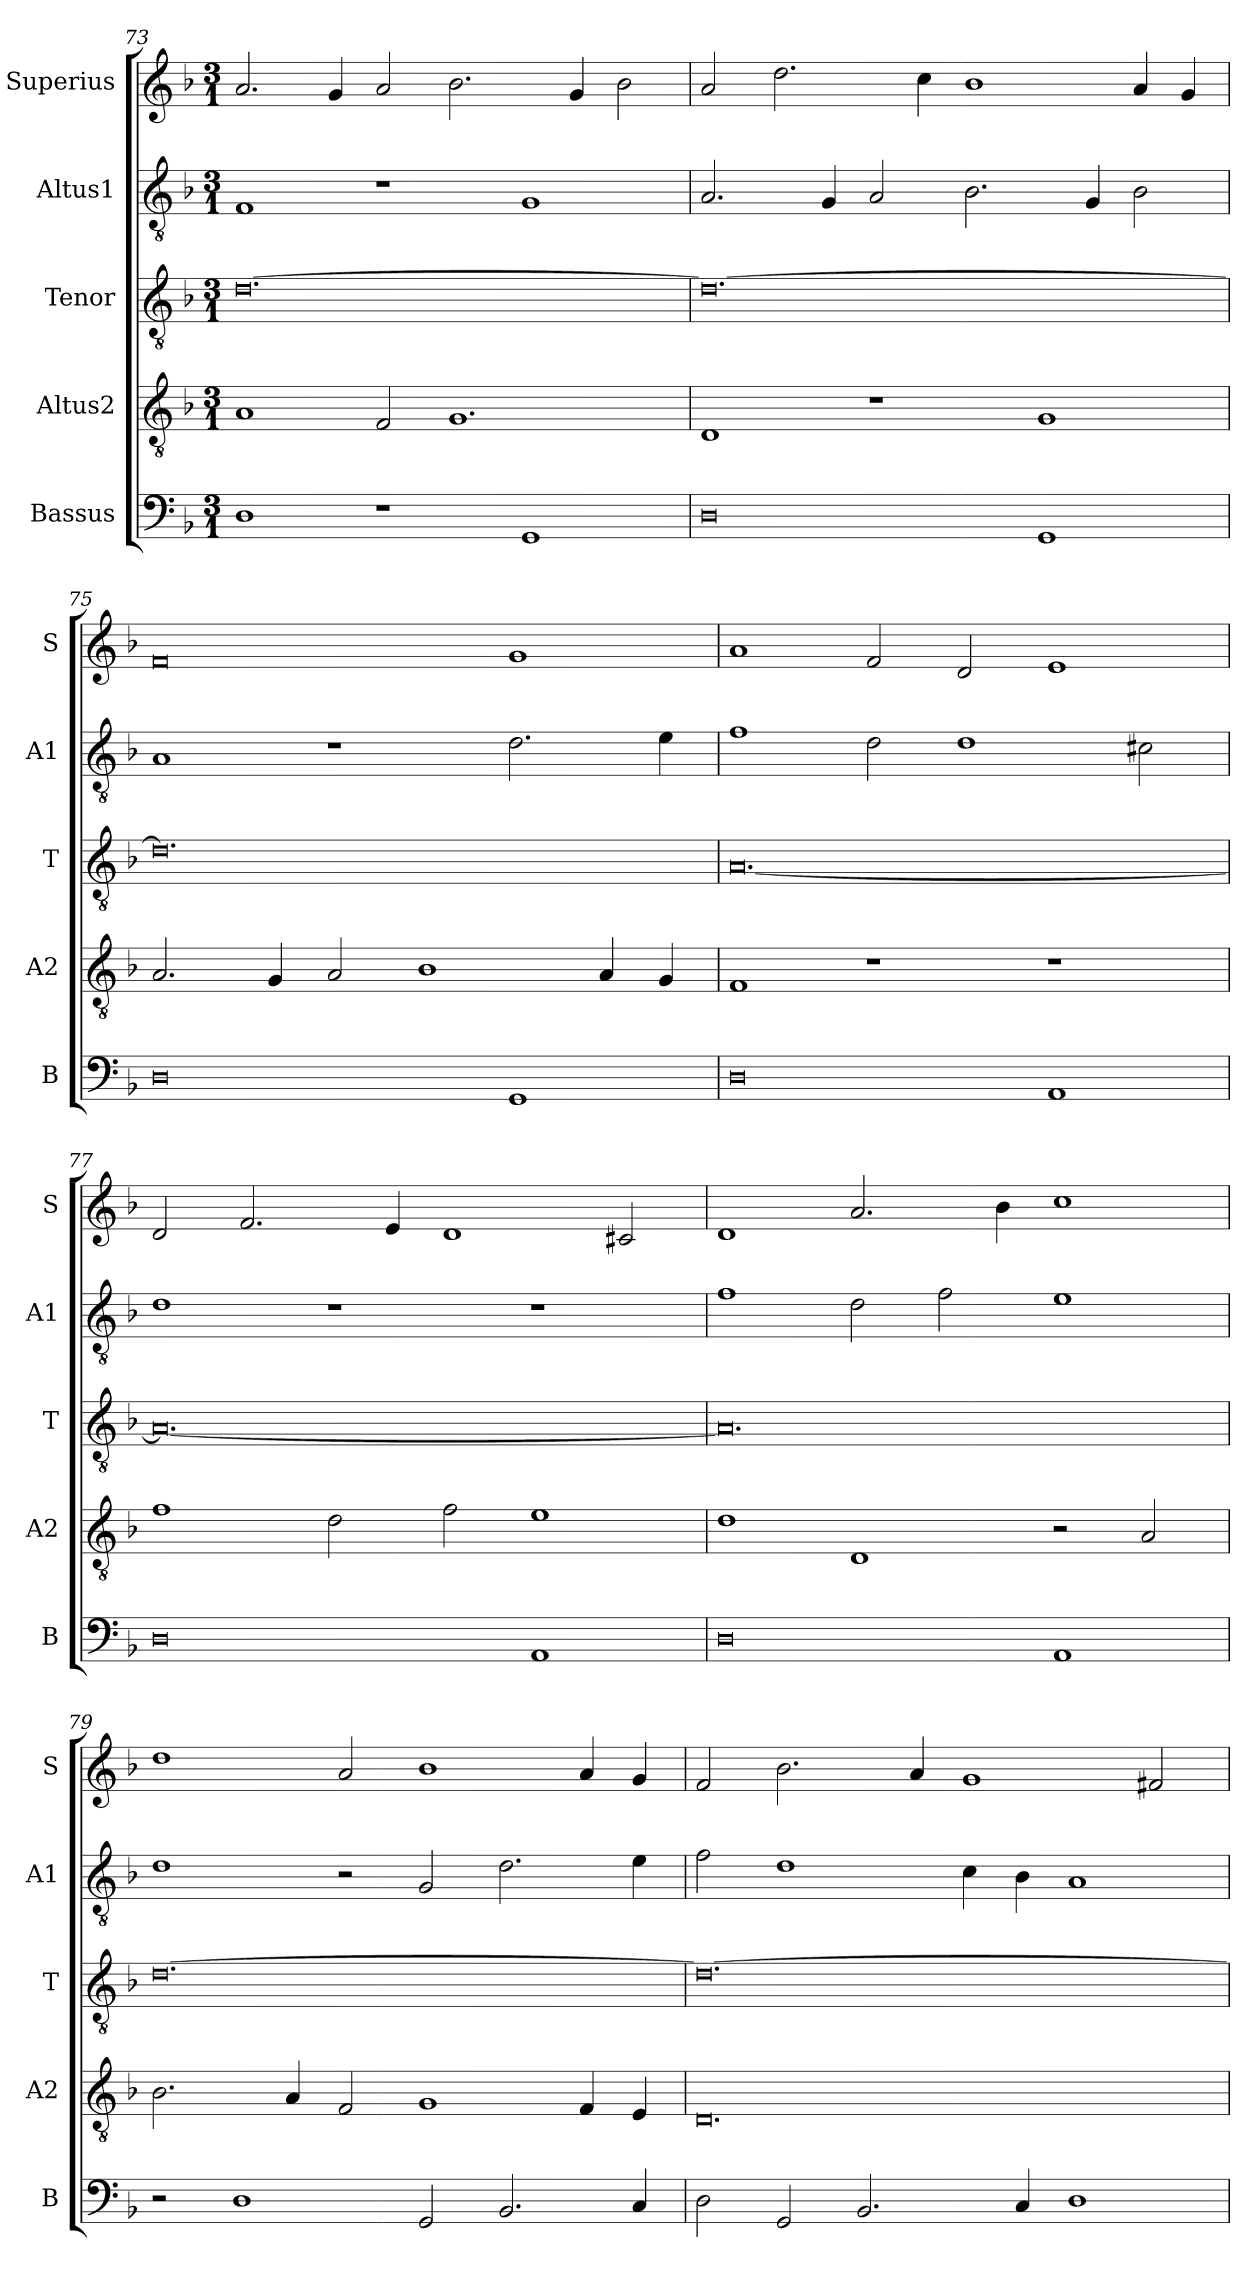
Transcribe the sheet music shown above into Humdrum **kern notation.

**kern	**kern	**kern	**kern	**kern
*part5	*part4	*part3	*part2	*part1
*staff5	*staff4	*staff3	*staff2	*staff1
*I"Bassus	*I"Altus2	*I"Tenor	*I"Altus1	*I"Superius
*I'B	*I'A2	*I'T	*I'A1	*I'S
*clefF4	*clefGv2	*clefGv2	*clefGv2	*clefG2
*k[b-]	*k[b-]	*k[b-]	*k[b-]	*k[b-]
*M3/1	*M3/1	*M3/1	*M3/1	*M3/1
=73	=73	=73	=73	=73
1D	1A	[0.d	1F	2.a/
.	.	.	.	4g/
1r	2F/	.	1r	2a/
.	1.G	.	.	2.b-\
1GG	.	.	1G	.
.	.	.	.	4g/
.	.	.	.	2b-\
=74	=74	=74	=74	=74
0D	1D	0.d_	2.A/	2a/
.	.	.	.	2.dd\
.	.	.	4G/	.
.	1r	.	2A/	.
.	.	.	.	4cc\
.	.	.	2.B-\	1b-
1GG	1G	.	.	.
.	.	.	4G/	.
.	.	.	2B-\	4a/
.	.	.	.	4g/
=75	=75	=75	=75	=75
0D	2.A/	0.d]	1A	0f
.	4G/	.	.	.
.	2A/	.	1r	.
.	1B-	.	.	.
1GG	.	.	2.d\	1g
.	4A/	.	.	.
.	4G/	.	4e\	.
=76	=76	=76	=76	=76
0D	1F	[0.A	1f	1a
.	1r	.	2d\	2f/
.	.	.	1d	2d/
1AA	1r	.	.	1e
.	.	.	2c#X\	.
=77	=77	=77	=77	=77
0D	1f	0.A_	1d	2d/
.	.	.	.	2.f/
.	2d\	.	1r	.
.	.	.	.	4e/
.	2f\	.	.	1d
1AA	1e	.	1r	.
.	.	.	.	2c#X/
=78	=78	=78	=78	=78
0D	1d	0.A]	1f	1d
.	1D	.	2d\	2.a/
.	.	.	2f\	.
.	.	.	.	4b-\
1AA	2r	.	1e	1cc
.	2A/	.	.	.
=79	=79	=79	=79	=79
2r	2.B-\	[0.d	1d	1dd
1D	.	.	.	.
.	4A/	.	.	.
.	2F/	.	2r	2a/
2GG/	1G	.	2G/	1b-
2.BB-/	.	.	2.d\	.
.	4F/	.	.	4a/
4C/	4E/	.	4e\	4g/
=80	=80	=80	=80	=80
2D\	0.D	0.d_	2f\	2f/
2GG/	.	.	1d	2.b-\
2.BB-/	.	.	.	.
.	.	.	.	4a/
.	.	.	4c\	1g
4C/	.	.	4B-\	.
1D	.	.	1A	.
.	.	.	.	2f#X/
=	=	=	=	=
*-	*-	*-	*-	*-
